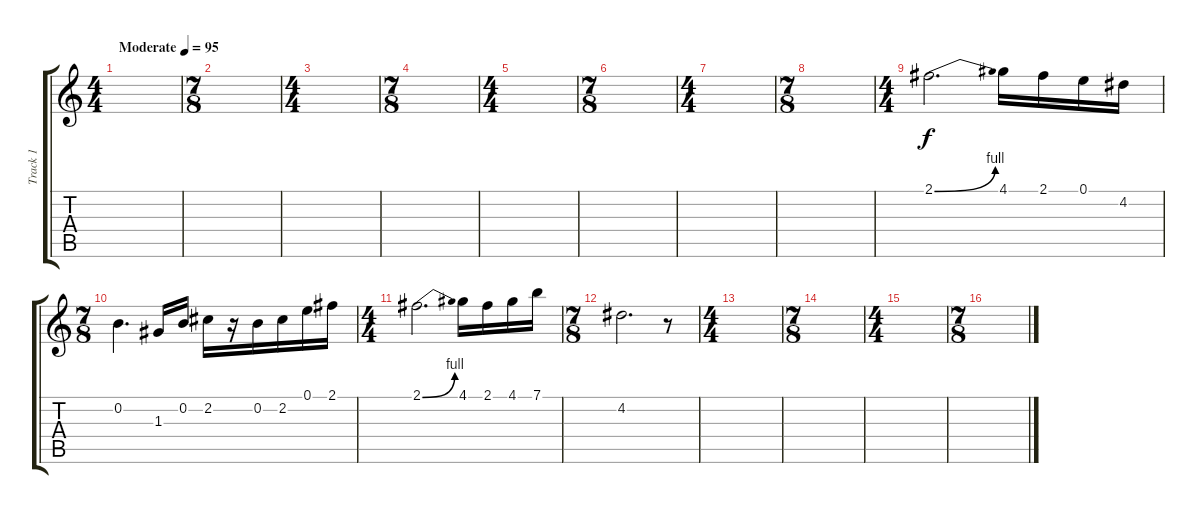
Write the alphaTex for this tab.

\track ("Track 1" "Track 1") {instrument electricguitarclean}
\staff {score tabs}
\tuning (E4 B3 G3 D3 A2 E2) {hide}
\ts (4 4)
\tempo (95 "Moderate")
\clef g2
\ks c
|
\ts (7 8)
|
\ts (4 4)
|
\ts (7 8)
|
\ts (4 4)
|
\ts (7 8)
|
\ts (4 4)
|
\ts (7 8)
|
\ts (4 4)
2.1{be (bend 0 0 60 4)}.2{d} 4.1.16 2.1.16 0.1.16 4.2.16 |
\ts (7 8)
0.2.4{d} 1.3.16 0.2.16 2.2.16 r.16 0.2.16 2.2.16 0.1.16 2.1.16 |
\ts (4 4)
2.1{be (bend 0 0 60 4)}.2{d} 4.1.16 2.1.16 4.1.16 7.1.16 |
\ts (7 8)
4.2.2{d} r.8 |
\ts (4 4)
|
\ts (7 8)
|
\ts (4 4)
|
\ts (7 8)
